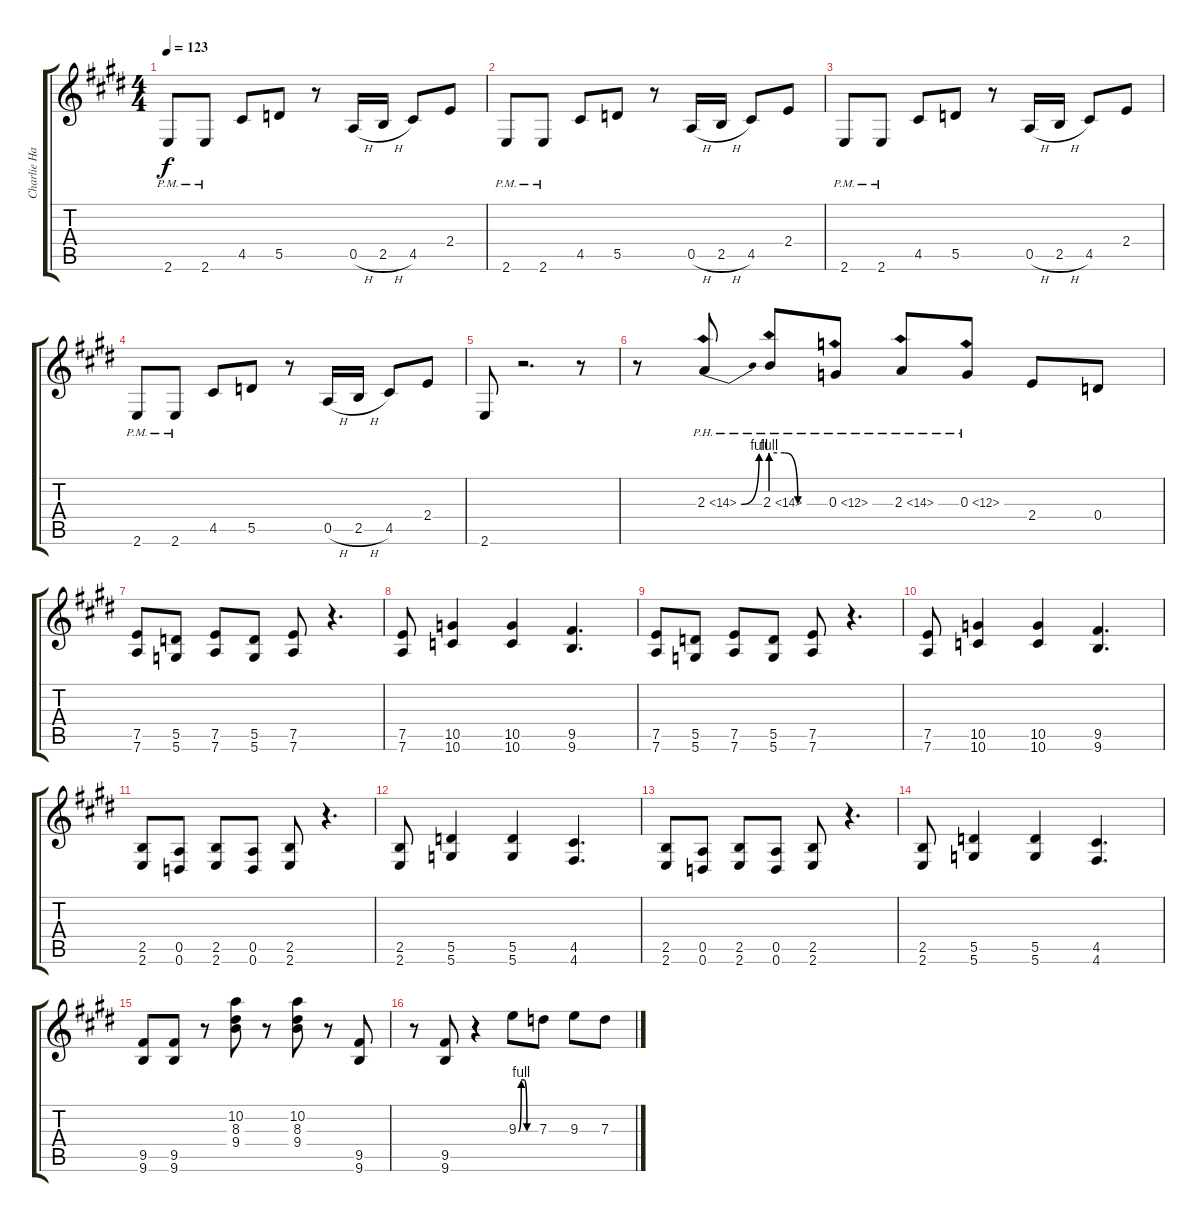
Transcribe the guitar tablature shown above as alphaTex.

\track ("Charlie Hargrett Guitar" "Charlie Ha") {instrument overdrivenguitar}
\staff {score tabs}
\tuning (E4 B3 G3 D3 A2 D2) {hide}
\ts (4 4)
\tempo 123
\clef g2
\ks e
2.6{pm}.8{dy f} 2.6{pm}.8 4.5.8 5.5.8 r.8 0.5{h}.16 2.5{h}.16 4.5.8 2.4.8 |
2.6{pm}.8 2.6{pm}.8 4.5.8 5.5.8 r.8 0.5{h}.16 2.5{h}.16 4.5.8 2.4.8 |
2.6{pm}.8 2.6{pm}.8 4.5.8 5.5.8 r.8 0.5{h}.16 2.5{h}.16 4.5.8 2.4.8 |
2.6{pm}.8 2.6{pm}.8 4.5.8 5.5.8 r.8 0.5{h}.16 2.5{h}.16 4.5.8 2.4.8 |
2.6.8 r.2{d} r.8 |
r.8 2.3{be (bend 0 0 60 4) ph 12}.8 2.3{be (custom 0 4 15 4 30 0 60 0) ph 12}.8 0.3{ph 12}.8 2.3{ph 12}.8 0.3{ph 12}.8 2.4.8 0.4.8 |
(7.5 7.6).8 (5.5 5.6).8 (7.5 7.6).8 (5.5 5.6).8 (7.5 7.6).8 r.4{d} |
(7.5 7.6).8 (10.5 10.6).4 (10.5 10.6).4 (9.5 9.6).4{d} |
(7.5 7.6).8 (5.5 5.6).8 (7.5 7.6).8 (5.5 5.6).8 (7.5 7.6).8 r.4{d} |
(7.5 7.6).8 (10.5 10.6).4 (10.5 10.6).4 (9.5 9.6).4{d} |
(2.5 2.6).8 (0.5 0.6).8 (2.5 2.6).8 (0.5 0.6).8 (2.5 2.6).8 r.4{d} |
(2.5 2.6).8 (5.5 5.6).4 (5.5 5.6).4 (4.5 4.6).4{d} |
(2.5 2.6).8 (0.5 0.6).8 (2.5 2.6).8 (0.5 0.6).8 (2.5 2.6).8 r.4{d} |
(2.5 2.6).8 (5.5 5.6).4 (5.5 5.6).4 (4.5 4.6).4{d} |
(9.5 9.6).8 (9.5 9.6).8 r.8 (10.2 8.3 9.4).8 r.8 (10.2 8.3 9.4).8 r.8 (9.5 9.6).8 |
r.8 (9.5 9.6).8 r.4 9.3{be (custom 0 0 10 4 20 4 30 0 60 0)}.8 7.3.8 9.3.8 7.3.8
